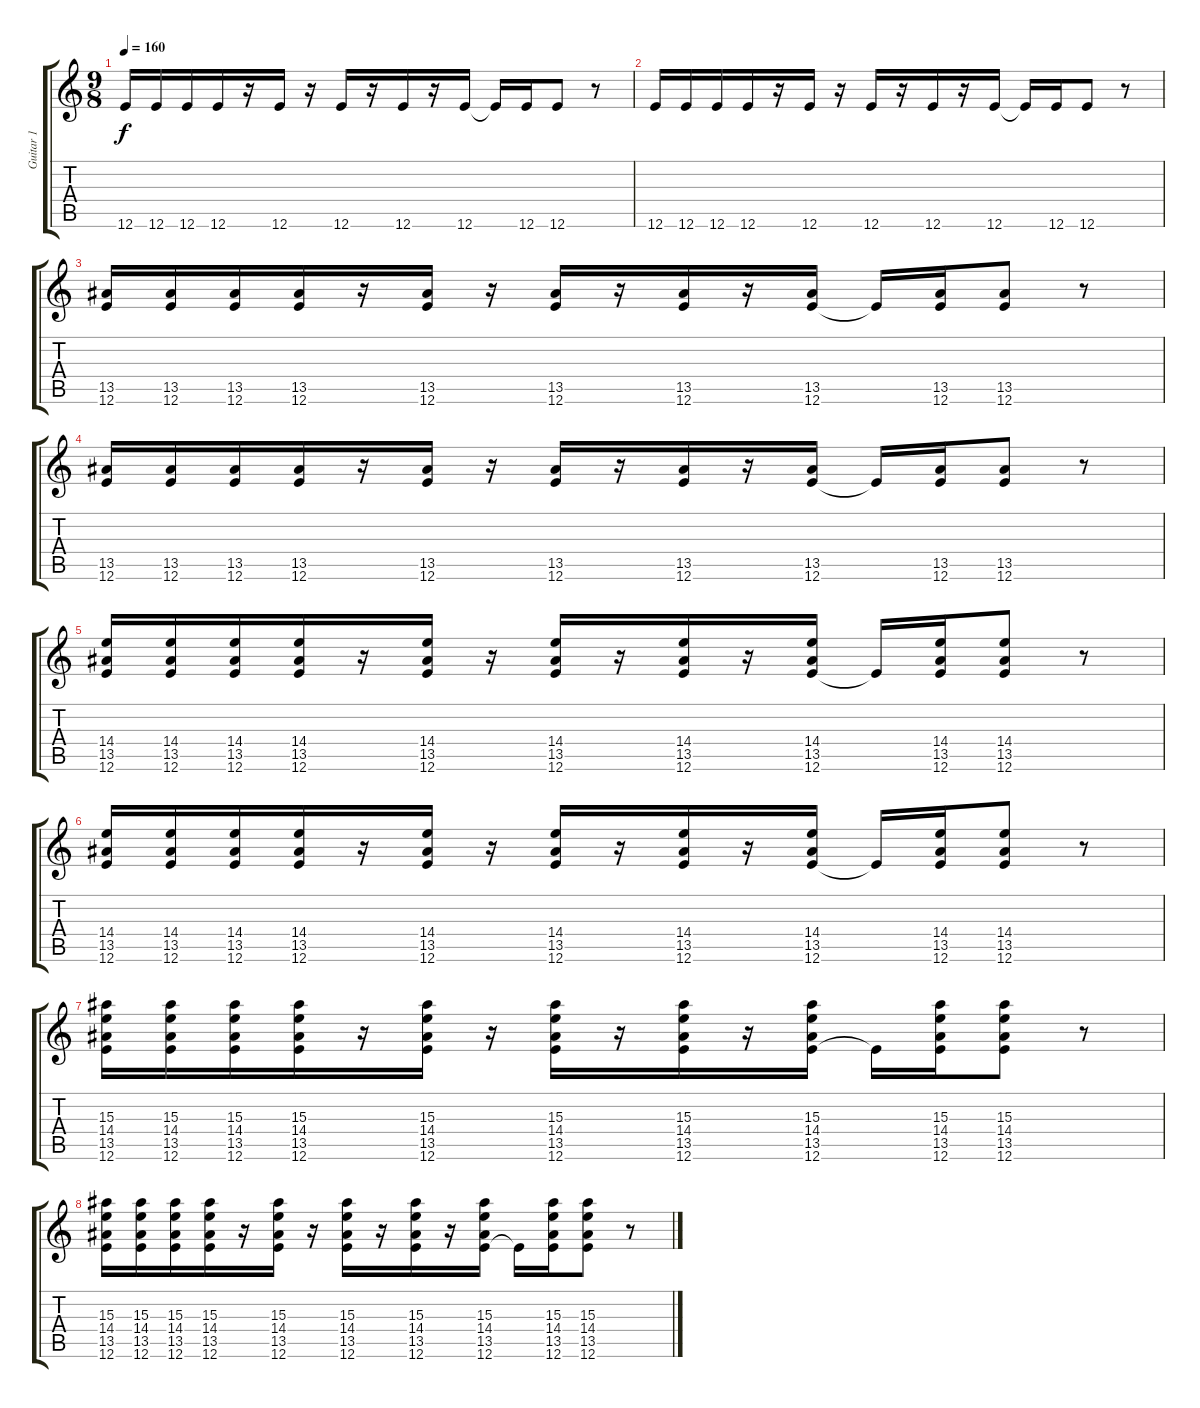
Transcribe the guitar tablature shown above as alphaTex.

\track ("Guitar 1" "Guitar 1") {instrument overdrivenguitar}
\staff {score tabs}
\tuning (E4 B3 G3 D3 A2 E2) {hide}
\ts (9 8)
\tempo 160
\clef g2
\ks c
12.6.16{dy f instrument overdrivenguitar} 12.6.16 12.6.16 12.6.16 r.16 12.6.16 r.16 12.6.16 r.16 12.6.16 r.16 12.6.16 12.6{t}.16 12.6.16 12.6.8 r.8 |
12.6.16 12.6.16 12.6.16 12.6.16 r.16 12.6.16 r.16 12.6.16 r.16 12.6.16 r.16 12.6.16 12.6{t}.16 12.6.16 12.6.8 r.8 |
(13.5 12.6).16 (13.5 12.6).16 (13.5 12.6).16 (13.5 12.6).16 r.16 (13.5 12.6).16 r.16 (13.5 12.6).16 r.16 (13.5 12.6).16 r.16 (13.5 12.6).16 12.6{t}.16 (13.5 12.6).16 (13.5 12.6).8 r.8 |
(13.5 12.6).16 (13.5 12.6).16 (13.5 12.6).16 (13.5 12.6).16 r.16 (13.5 12.6).16 r.16 (13.5 12.6).16 r.16 (13.5 12.6).16 r.16 (13.5 12.6).16 12.6{t}.16 (13.5 12.6).16 (13.5 12.6).8 r.8 |
(14.4 13.5 12.6).16 (14.4 13.5 12.6).16 (14.4 13.5 12.6).16 (14.4 13.5 12.6).16 r.16 (14.4 13.5 12.6).16 r.16 (14.4 13.5 12.6).16 r.16 (14.4 13.5 12.6).16 r.16 (14.4 13.5 12.6).16 12.6{t}.16 (14.4 13.5 12.6).16 (14.4 13.5 12.6).8 r.8 |
(14.4 13.5 12.6).16 (14.4 13.5 12.6).16 (14.4 13.5 12.6).16 (14.4 13.5 12.6).16 r.16 (14.4 13.5 12.6).16 r.16 (14.4 13.5 12.6).16 r.16 (14.4 13.5 12.6).16 r.16 (14.4 13.5 12.6).16 12.6{t}.16 (14.4 13.5 12.6).16 (14.4 13.5 12.6).8 r.8 |
(15.3 14.4 13.5 12.6).16 (15.3 14.4 13.5 12.6).16 (15.3 14.4 13.5 12.6).16 (15.3 14.4 13.5 12.6).16 r.16 (15.3 14.4 13.5 12.6).16 r.16 (15.3 14.4 13.5 12.6).16 r.16 (15.3 14.4 13.5 12.6).16 r.16 (15.3 14.4 13.5 12.6).16 12.6{t}.16 (15.3 14.4 13.5 12.6).16 (15.3 14.4 13.5 12.6).8 r.8 |
(15.3 14.4 13.5 12.6).16 (15.3 14.4 13.5 12.6).16 (15.3 14.4 13.5 12.6).16 (15.3 14.4 13.5 12.6).16 r.16 (15.3 14.4 13.5 12.6).16 r.16 (15.3 14.4 13.5 12.6).16 r.16 (15.3 14.4 13.5 12.6).16 r.16 (15.3 14.4 13.5 12.6).16 12.6{t}.16 (15.3 14.4 13.5 12.6).16 (15.3 14.4 13.5 12.6).8 r.8
